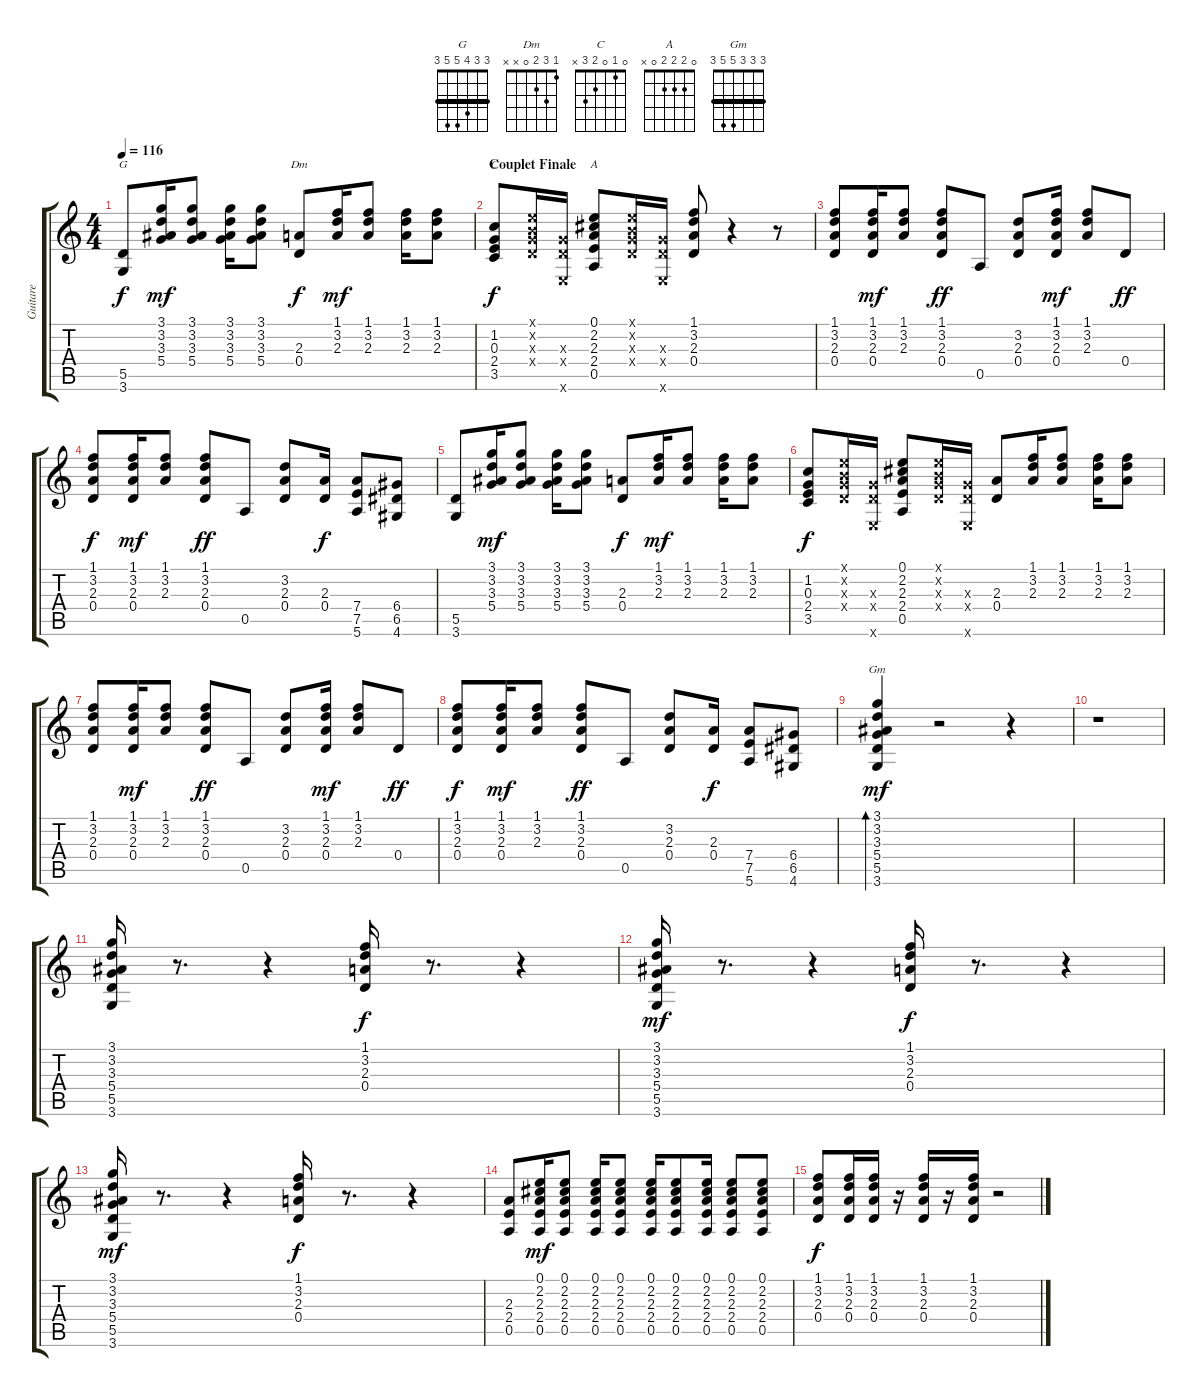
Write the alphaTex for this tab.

\track ("Guitare " "Guitare ") {instrument acousticguitarsteel}
\staff {score tabs}
\tuning (E4 B3 G3 D3 A2 E2) {hide}
\chord ("G" 3 3 4 5 5 3) {barre 3}
\chord ("Dm" 1 3 2 0 x x)
\chord ("C" 0 1 0 2 3 x)
\chord ("A" 0 2 2 2 0 x)
\chord ("Gm" 3 3 3 5 5 3) {barre 3}
\ts (4 4)
\tempo 116
\clef g2
\ks c
(5.5 3.6).8{ch "G" dy f} (3.1 3.2 3.3 5.4).16{dy mf} (3.1 3.2 3.3 5.4).8 (3.1 3.2 3.3 5.4).16 (3.1 3.2 3.3 5.4).8 (2.3 0.4).8{ch "Dm" dy f} (1.1 3.2 2.3).16{dy mf} (1.1 3.2 2.3).8 (1.1 3.2 2.3).16 (1.1 3.2 2.3).8 |
\section ("" "Couplet Finale")
(1.2 0.3 2.4 3.5).8{ch "C" dy f} (0.1{x} 0.2{x} 0.3{x} 0.4{x}).16 (0.3{x} 0.4{x} 0.6{x}).16 (0.1 2.2 2.3 2.4 0.5).8{ch "A"} (0.1{x} 0.2{x} 0.3{x} 0.4{x}).16 (0.3{x} 0.4{x} 0.6{x}).16 (1.1 3.2 2.3 0.4).8 r.4 r.8 |
(1.1 3.2 2.3 0.4).8 (1.1 3.2 2.3 0.4).16{dy mf} (1.1 3.2 2.3).8 (1.1 3.2 2.3 0.4).8{dy ff} 0.5.8 (3.2 2.3 0.4).8 (1.1 3.2 2.3 0.4).16{dy mf} (1.1 3.2 2.3).8 0.4.8{dy ff} |
(1.1 3.2 2.3 0.4).8{dy f} (1.1 3.2 2.3 0.4).16{dy mf} (1.1 3.2 2.3).8 (1.1 3.2 2.3 0.4).8{dy ff} 0.5.8 (3.2 2.3 0.4).8 (2.3 0.4).16{dy f} (7.4 7.5 5.6).8 (6.4 6.5 4.6).8 |
(5.5 3.6).8 (3.1 3.2 3.3 5.4).16{dy mf} (3.1 3.2 3.3 5.4).8 (3.1 3.2 3.3 5.4).16 (3.1 3.2 3.3 5.4).8 (2.3 0.4).8{dy f} (1.1 3.2 2.3).16{dy mf} (1.1 3.2 2.3).8 (1.1 3.2 2.3).16 (1.1 3.2 2.3).8 |
(1.2 0.3 2.4 3.5).8{dy f} (0.1{x} 0.2{x} 0.3{x} 0.4{x}).16 (0.3{x} 0.4{x} 0.6{x}).16 (0.1 2.2 2.3 2.4 0.5).8 (0.1{x} 0.2{x} 0.3{x} 0.4{x}).16 (0.3{x} 0.4{x} 0.6{x}).16 (2.3 0.4).8 (1.1 3.2 2.3).16 (1.1 3.2 2.3).8 (1.1 3.2 2.3).16 (1.1 3.2 2.3).8 |
(1.1 3.2 2.3 0.4).8 (1.1 3.2 2.3 0.4).16{dy mf} (1.1 3.2 2.3).8 (1.1 3.2 2.3 0.4).8{dy ff} 0.5.8 (3.2 2.3 0.4).8 (1.1 3.2 2.3 0.4).16{dy mf} (1.1 3.2 2.3).8 0.4.8{dy ff} |
(1.1 3.2 2.3 0.4).8{dy f} (1.1 3.2 2.3 0.4).16{dy mf} (1.1 3.2 2.3).8 (1.1 3.2 2.3 0.4).8{dy ff} 0.5.8 (3.2 2.3 0.4).8 (2.3 0.4).16{dy f} (7.4 7.5 5.6).8 (6.4 6.5 4.6).8 |
(3.1 3.2 3.3 5.4 5.5 3.6).4{bd 240 ch "Gm" dy mf} r.2 r.4 |
r.1 |
(3.1 3.2 3.3 5.4 5.5 3.6).16 r.8{d} r.4 (1.1 3.2 2.3 0.4).16{dy f} r.8{d} r.4 |
(3.1 3.2 3.3 5.4 5.5 3.6).16{dy mf} r.8{d} r.4 (1.1 3.2 2.3 0.4).16{dy f} r.8{d} r.4 |
(3.1 3.2 3.3 5.4 5.5 3.6).16{dy mf} r.8{d} r.4 (1.1 3.2 2.3 0.4).16{dy f} r.8{d} r.4 |
(2.3 2.4 0.5).8 (0.1 2.2 2.3 2.4 0.5).16{dy mf} (0.1 2.2 2.3 2.4 0.5).8 (0.1 2.2 2.3 2.4 0.5).16 (0.1 2.2 2.3 2.4 0.5).8 (0.1 2.2 2.3 2.4 0.5).16 (0.1 2.2 2.3 2.4 0.5).8 (0.1 2.2 2.3 2.4 0.5).16 (0.1 2.2 2.3 2.4 0.5).8 (0.1 2.2 2.3 2.4 0.5).8 |
(1.1 3.2 2.3 0.4).8{dy f} (1.1 3.2 2.3 0.4).16 (1.1 3.2 2.3 0.4).16 r.16 (1.1 3.2 2.3 0.4).16 r.16 (1.1 3.2 2.3 0.4).16 r.2
